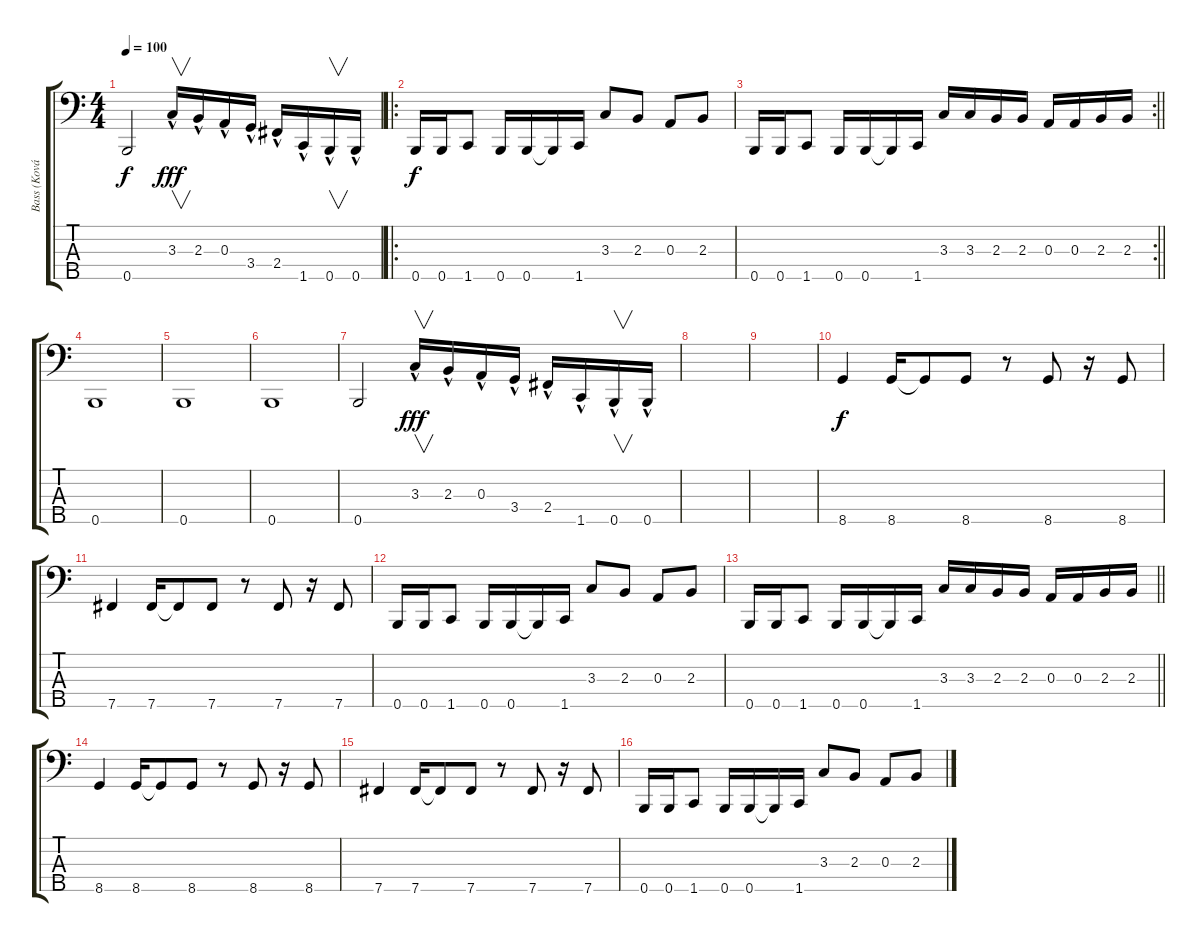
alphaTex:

\track ("Bass (Kovács Zoltán)" "Bass (Ková") {instrument electricbassfinger}
\staff {score tabs}
\tuning (G2 D2 A1 E1 B0) {hide}
\ts (4 4)
\tempo 100
\clef f4
\ks c
0.5.2{dy f} 3.3{hac}.16{v dy fff} 2.3{hac}.16 0.3{hac}.16 3.4{hac}.16 2.4{hac}.16 1.5{hac}.16 0.5{hac}.16{v} 0.5{hac}.16 |
\ro
0.5.16{dy f} 0.5.16 1.5.8 0.5.16 0.5.16 0.5{t}.16 1.5.16 3.3.8 2.3.8 0.3.8 2.3.8 |
\rc 2
\barLineRight lightlight
0.5.16 0.5.16 1.5.8 0.5.16 0.5.16 0.5{t}.16 1.5.16 3.3.16 3.3.16 2.3.16 2.3.16 0.3.16 0.3.16 2.3.16 2.3.16 |
0.5.1 |
0.5.1 |
0.5.1 |
0.5.2 3.3{hac}.16{v dy fff} 2.3{hac}.16 0.3{hac}.16 3.4{hac}.16 2.4{hac}.16 1.5{hac}.16 0.5{hac}.16{v} 0.5{hac}.16 |
|
|
8.5.4{dy f} 8.5.16 8.5{t}.8 8.5.8 r.8 8.5.8 r.16 8.5.8 |
7.5.4 7.5.16 7.5{t}.8 7.5.8 r.8 7.5.8 r.16 7.5.8 |
0.5.16 0.5.16 1.5.8 0.5.16 0.5.16 0.5{t}.16 1.5.16 3.3.8 2.3.8 0.3.8 2.3.8 |
\barLineRight lightlight
0.5.16 0.5.16 1.5.8 0.5.16 0.5.16 0.5{t}.16 1.5.16 3.3.16 3.3.16 2.3.16 2.3.16 0.3.16 0.3.16 2.3.16 2.3.16 |
8.5.4 8.5.16 8.5{t}.8 8.5.8 r.8 8.5.8 r.16 8.5.8 |
7.5.4 7.5.16 7.5{t}.8 7.5.8 r.8 7.5.8 r.16 7.5.8 |
0.5.16 0.5.16 1.5.8 0.5.16 0.5.16 0.5{t}.16 1.5.16 3.3.8 2.3.8 0.3.8 2.3.8
